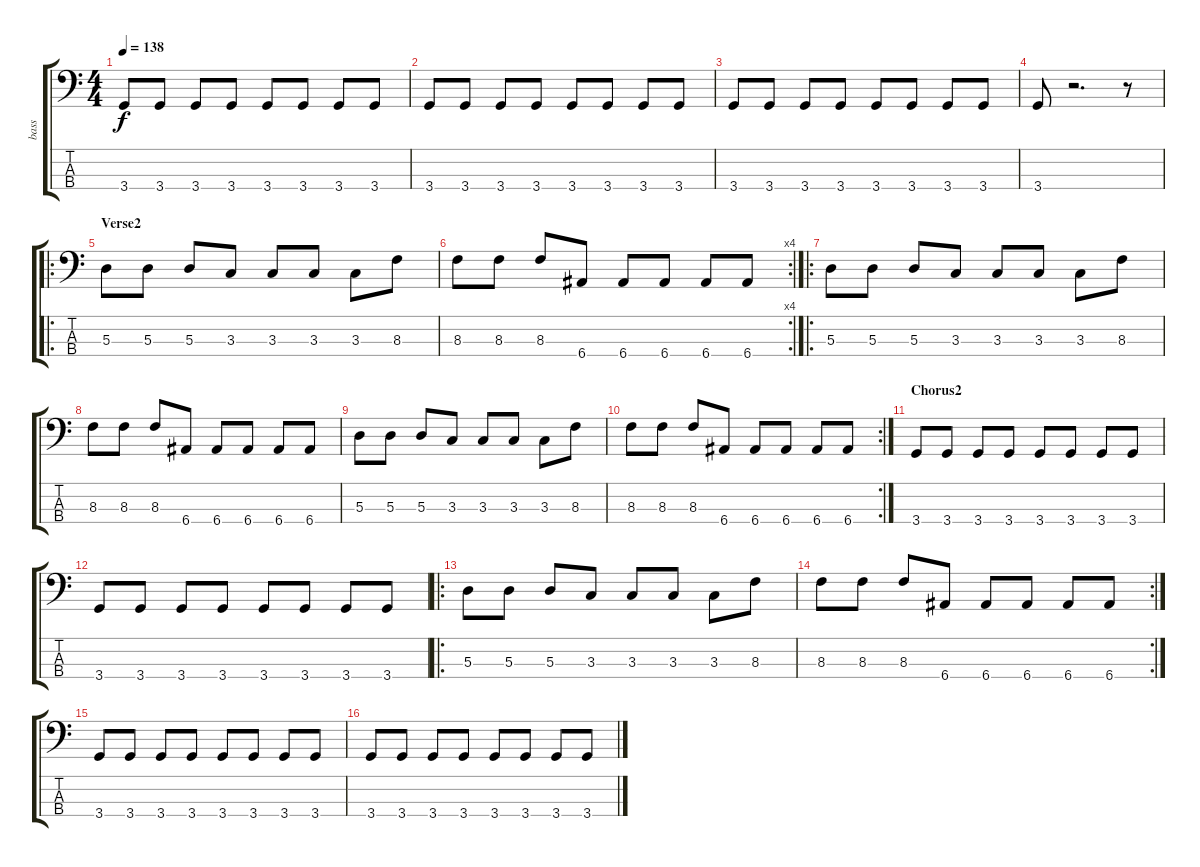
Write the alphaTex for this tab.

\track ("bass" "bass") {instrument electricbassfinger}
\staff {score tabs}
\tuning (G2 D2 A1 E1) {hide}
\ts (4 4)
\tempo 138
\clef f4
\ks c
3.4.8{dy f} 3.4.8 3.4.8 3.4.8 3.4.8 3.4.8 3.4.8 3.4.8 |
3.4.8 3.4.8 3.4.8 3.4.8 3.4.8 3.4.8 3.4.8 3.4.8 |
3.4.8 3.4.8 3.4.8 3.4.8 3.4.8 3.4.8 3.4.8 3.4.8 |
3.4.8 r.2{d} r.8 |
\ro
\section ("" "Verse2")
5.3.8 5.3.8 5.3.8 3.3.8 3.3.8 3.3.8 3.3.8 8.3.8 |
\rc 4
8.3.8 8.3.8 8.3.8 6.4.8 6.4.8 6.4.8 6.4.8 6.4.8 |
\ro
5.3.8 5.3.8 5.3.8 3.3.8 3.3.8 3.3.8 3.3.8 8.3.8 |
8.3.8 8.3.8 8.3.8 6.4.8 6.4.8 6.4.8 6.4.8 6.4.8 |
5.3.8 5.3.8 5.3.8 3.3.8 3.3.8 3.3.8 3.3.8 8.3.8 |
\rc 2
8.3.8 8.3.8 8.3.8 6.4.8 6.4.8 6.4.8 6.4.8 6.4.8 |
\section ("" "Chorus2")
3.4.8 3.4.8 3.4.8 3.4.8 3.4.8 3.4.8 3.4.8 3.4.8 |
3.4.8 3.4.8 3.4.8 3.4.8 3.4.8 3.4.8 3.4.8 3.4.8 |
\ro
5.3.8 5.3.8 5.3.8 3.3.8 3.3.8 3.3.8 3.3.8 8.3.8 |
\rc 2
8.3.8 8.3.8 8.3.8 6.4.8 6.4.8 6.4.8 6.4.8 6.4.8 |
3.4.8 3.4.8 3.4.8 3.4.8 3.4.8 3.4.8 3.4.8 3.4.8 |
3.4.8 3.4.8 3.4.8 3.4.8 3.4.8 3.4.8 3.4.8 3.4.8
